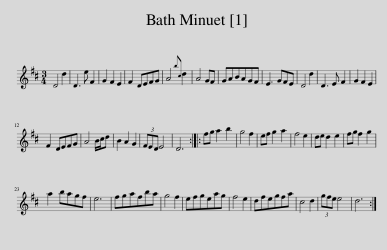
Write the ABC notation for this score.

X:1
L:1/8
M:3/4
I:linebreak $
K:D
V:1 treble
V:1
 D4 d2 | D3 e F2 | G2 F2 E2 | F2 DEFG | A4{bc} d2 | %5
 A4 GF | GABAGF | E3 GFE | D4 d2 | D3 E F2 | %10
 G2 F2 E2 |$ F2 DEFG | A4 B/c/d | B2 A2 G2 | (3FED E4 | %15
 D6 :: fg a2 b2 | g4 f2 | ef g2 a2 | f4 e2 | %20
 de d2 e2 | fg f2 g2 |$ a2 bagf | e6 | fgafba | %25
 g4 f2 | efgeag | f4 e2 | dfegfa | c4 d2 | %30
 (3gfe e4 | d6 :| %32
